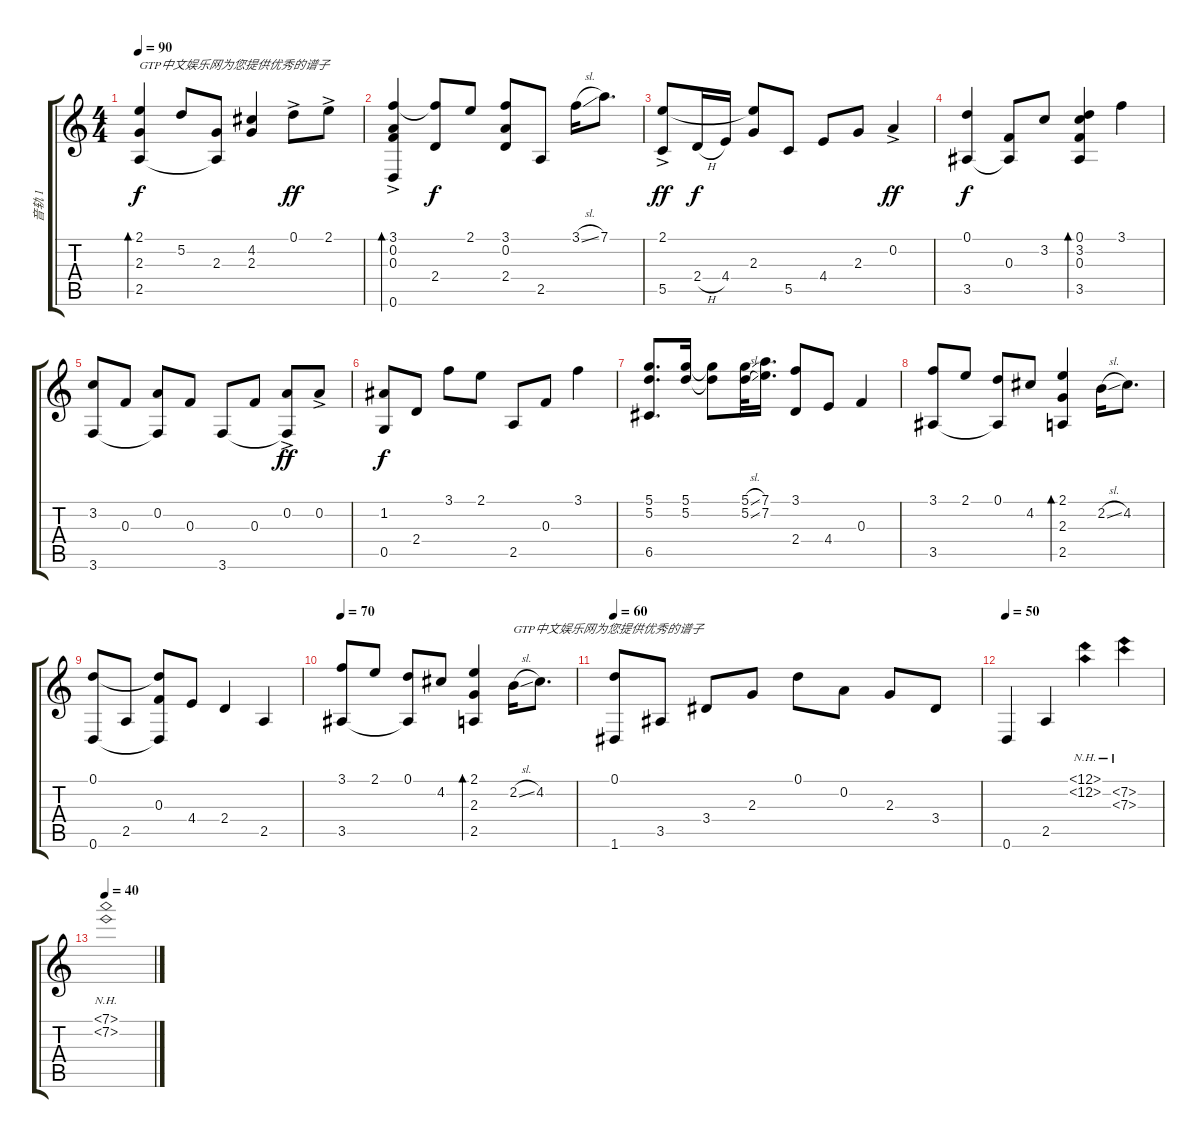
\track ("音轨 1" "音轨 1") {instrument acousticguitarsteel}
\staff {score tabs}
\tuning (D4 A3 F3 C3 G2 D2) {hide}
\ts (4 4)
\tempo 90
\clef g2
\ks c
(2.1 2.3 2.5).4{bd 240 txt "GTP中文娱乐网为您提供优秀的谱子" dy f} 5.2.8 (2.3 2.5{t}).8 (4.2 2.3).4 0.1{ac}.8{dy ff} 2.1{ac}.8 |
(3.1{ac} 0.2 0.3 0.6).4{bd 240} (3.1{t} 2.4).8{dy f} 2.1.8 (3.1 0.2 2.4).8 2.5.8 3.1{sl}.16 7.1.8{d} |
(2.1{ac} 5.5).8{dy ff} 2.4{h}.16{dy f} 4.4.16 (2.1{t} 2.3).8 5.5.8 4.4.8 2.3.8 0.2{ac}.4{dy ff} |
(0.1 3.5).4{dy f} (0.3 3.5{t}).8 3.2.8 (0.1 3.2 0.3 3.5).4{bd 240} 3.1.4 |
(3.2 3.6).8{txt " "} 0.3.8 (0.2 3.6{t}).8 0.3.8 3.6.8 0.3.8 (0.2{ac} 3.6{t}).8{dy ff} 0.2{ac}.8 |
(1.2 0.5).8{dy f} 2.4.8 3.1.8 2.1.8 2.5.8 0.3.8 3.1.4 |
(5.1 5.2 6.5).8{d} (5.1 5.2).16 (5.1{t} 5.2{t}).8 (5.1{sl} 5.2{sl}).32 (7.1 7.2).16{d} (3.1 2.4).8 4.4.8 0.3.4 |
(3.1 3.5).8 2.1.8 (0.1 3.5{t}).8 4.2.8 (2.1 2.3 2.5).4{bd 240} 2.2{sl}.16 4.2.8{d} |
(0.1 0.6).8 2.5.8 (0.1{t} 0.3 0.6{t}).8 4.4.8 2.4.4 2.5.4 |
\tempo 70
(3.1 3.5).8 2.1.8 (0.1 3.5{t}).8 4.2.8 (2.1 2.3 2.5).4{bd 240} 2.2{sl}.16{txt "GTP中文娱乐网为您提供优秀的谱子"} 4.2.8{d} |
\tempo 60
(0.1 1.6).8 3.5.8 3.4.8 2.3.8 0.1.8 0.2.8 2.3.8 3.4.8 |
\tempo 50
0.6.4 2.5.4 (12.1{nh} 12.2{nh}).4 (7.2{nh} 7.3{nh}).4 |
\tempo 40
(7.1{nh} 7.2{nh}).1
